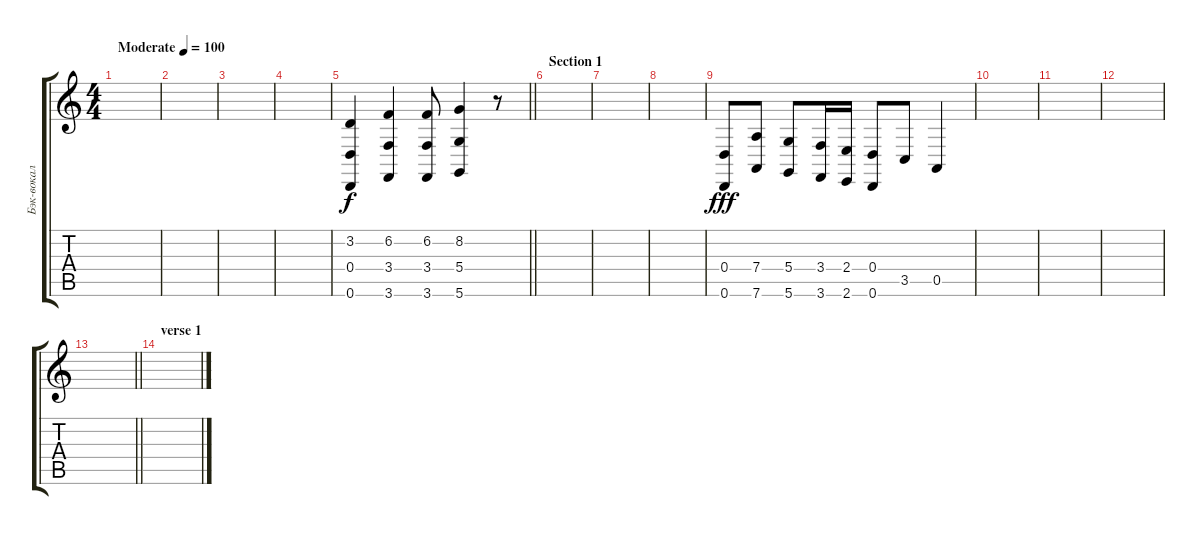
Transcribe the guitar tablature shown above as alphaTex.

\track ("Бэк-вокал" "Бэк-вокал") {instrument lead2sawtooth}
\staff {score tabs}
\tuning (E4 B3 G3 D3 A2 D2) {hide}
\ts (4 4)
\tempo (100 "Moderate")
\clef g2
\ks c
|
|
|
|
\barLineRight lightlight
(3.2 0.4 0.6).4 (6.2 3.4 3.6).4 (6.2 3.4 3.6).8 (8.2 5.4 5.6).4 r.8 |
\section ("" "Section 1")
|
|
|
(0.4 0.6).8{dy fff} (7.4 7.6).8 (5.4 5.6).8 (3.4 3.6).16 (2.4 2.6).16 (0.4 0.6).8 3.5.8 0.5.4 |
|
|
|
\barLineRight lightlight
|
\section ("" "verse 1")
